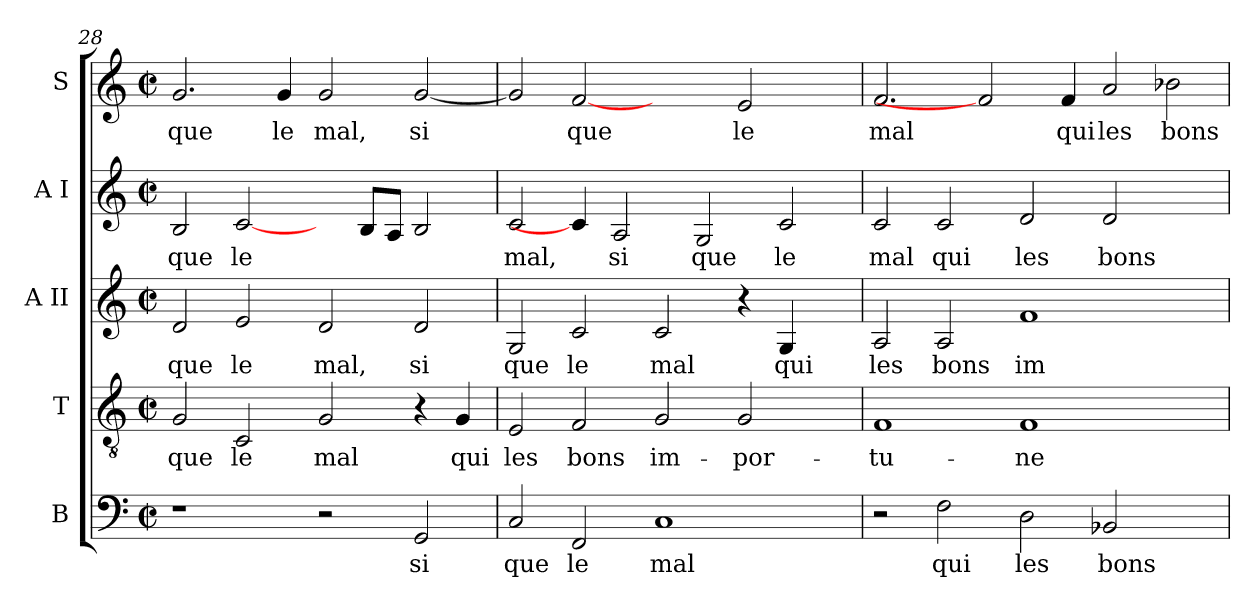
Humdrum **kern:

**kern	**text	**kern	**text	**kern	**text	**kern	**text	**kern	**text
*part5	*part5	*part4	*part4	*part3	*part3	*part2	*part2	*part1	*part1
*staff5	*staff5	*staff4	*staff4	*staff3	*staff3	*staff2	*staff2	*staff1	*staff1
*I"B	*	*I"T	*	*I"A II	*	*I"A I	*	*I"S	*
*clefF4	*	*clefGv2	*	*clefG2	*	*clefG2	*	*clefG2	*
*	*	*k[]	*	*	*	*	*	*	*
*	*	*C:	*	*	*	*	*	*	*
*M2/2	*	*M2/2	*	*M2/2	*	*M2/2	*	*M2/2	*
*met(c|)	*	*met(c|)	*	*met(c|)	*	*met(c|)	*	*met(c|)	*
=28	=28	=28	=28	=28	=28	=28	=28	=28	=28
!	!	!	!LO:LY:b:cj	!	!LO:LY:b:cj	!	!LO:LY:b:cj	!	!LO:LY:b:cj
1r	.	2G/	que	2d/	que	2B/	que	2.g/	que
!	!	!	!LO:LY:b:cj	!	!LO:LY:b:cj	!	!LO:LY:b:cj	!	!
.	.	2C/	le	2e/	le	[2c/	le	.	.
!	!	!	!	!	!	!	!	!	!LO:LY:b:cj
.	.	.	.	.	.	.	.	4g/	le
!	!	!	!LO:LY:b:cj	!	!LO:LY:b:cj	!	!	!	!LO:LY:b:cj
2r	.	2G/	mal	2d/	mal,	4ryy	.	2g/	mal,
.	.	.	.	.	.	8B/L	.	.	.
.	.	.	.	.	.	8A/J	.	.	.
!	!LO:LY:b:cj	!	!	!	!LO:LY:b:cj	!	!	!	!LO:LY:b:cj
2GG/	si	4r	.	2d/	si	2B/	.	[<2g/	si
!	!	!	!LO:LY:b:cj	!	!	!	!	!	!
.	.	4G/	qui	.	.	.	.	.	.
=29	=29	=29	=29	=29	=29	=29	=29	=29	=29
!	!LO:LY:b:cj	!	!LO:LY:b:cj	!	!LO:LY:b:cj	!	!LO:LY:b:cj	!	!
2C/	que	2E/	les	2G/	que	2c/	mal,	2g/]	.
!	!LO:LY:b:cj	!	!LO:LY:b:cj	!	!LO:LY:b:cj	!	!	!	!LO:LY:b:cj
2FF/	le	2F/	bons	2c/	le	4c/]	.	[2f	que
!	!	!	!	!	!	!	!LO:LY:b:cj	!	!
.	.	.	.	.	.	2A/	si	.	.
!	!LO:LY:b:cj	!	!LO:LY:b:cj	!	!LO:LY:b:cj	!	!	!	!
1C	mal	2G/	im-	2c/	mal	.	.	2ryy	.
!	!	!	!	!	!	!	!LO:LY:b:cj	!	!
.	.	.	.	.	.	2G/	que	.	.
!	!	!	!LO:LY:b:cj	!	!	!	!	!	!LO:LY:b:cj
.	.	2G/	-por-	4r	.	.	.	2e/	le
!	!	!	!	!	!LO:LY:b:cj	!	!LO:LY:b:cj	!	!
.	.	.	.	4G/	qui	2c/	le	.	.
4ryy	.	4ryy	.	4ryy	.	.	.	4ryy	.
=30	=30	=30	=30	=30	=30	=30	=30	=30	=30
!	!	!	!LO:LY:b:cj	!	!LO:LY:b:cj	!	!LO:LY:b:cj	!	!LO:LY:b:cj
2r	.	1F	-tu-	2A/	les	2c/	mal	2.f/	mal
!	!LO:LY:b:cj	!	!	!	!LO:LY:b:cj	!	!LO:LY:b:cj	!	!
2F\	qui	.	.	2A/	bons	2c/	qui	.	.
.	.	.	.	.	.	.	.	2f]	.
!	!LO:LY:b:cj	!	!LO:LY:b:cj	!	!LO:LY:b:cj	!	!LO:LY:b:cj	!	!
2D\	les	1F	-ne	1f	im-	2d/	les	.	.
!	!	!	!	!	!	!	!	!	!LO:LY:b:cj
.	.	.	.	.	.	.	.	4f/	qui
!	!LO:LY:b:cj	!	!	!	!	!	!LO:LY:b:cj	!	!LO:LY:b:cj
2BB-X/	bons	.	.	.	.	2d/	bons	2a/	les
!	!	!	!	!	!	!	!	!	!LO:LY:b:cj
2ryy	.	2ryy	.	2ryy	.	2ryy	.	2b-X\	bons
=	=	=	=	=	=	=	=	=	=
*-	*-	*-	*-	*-	*-	*-	*-	*-	*-
